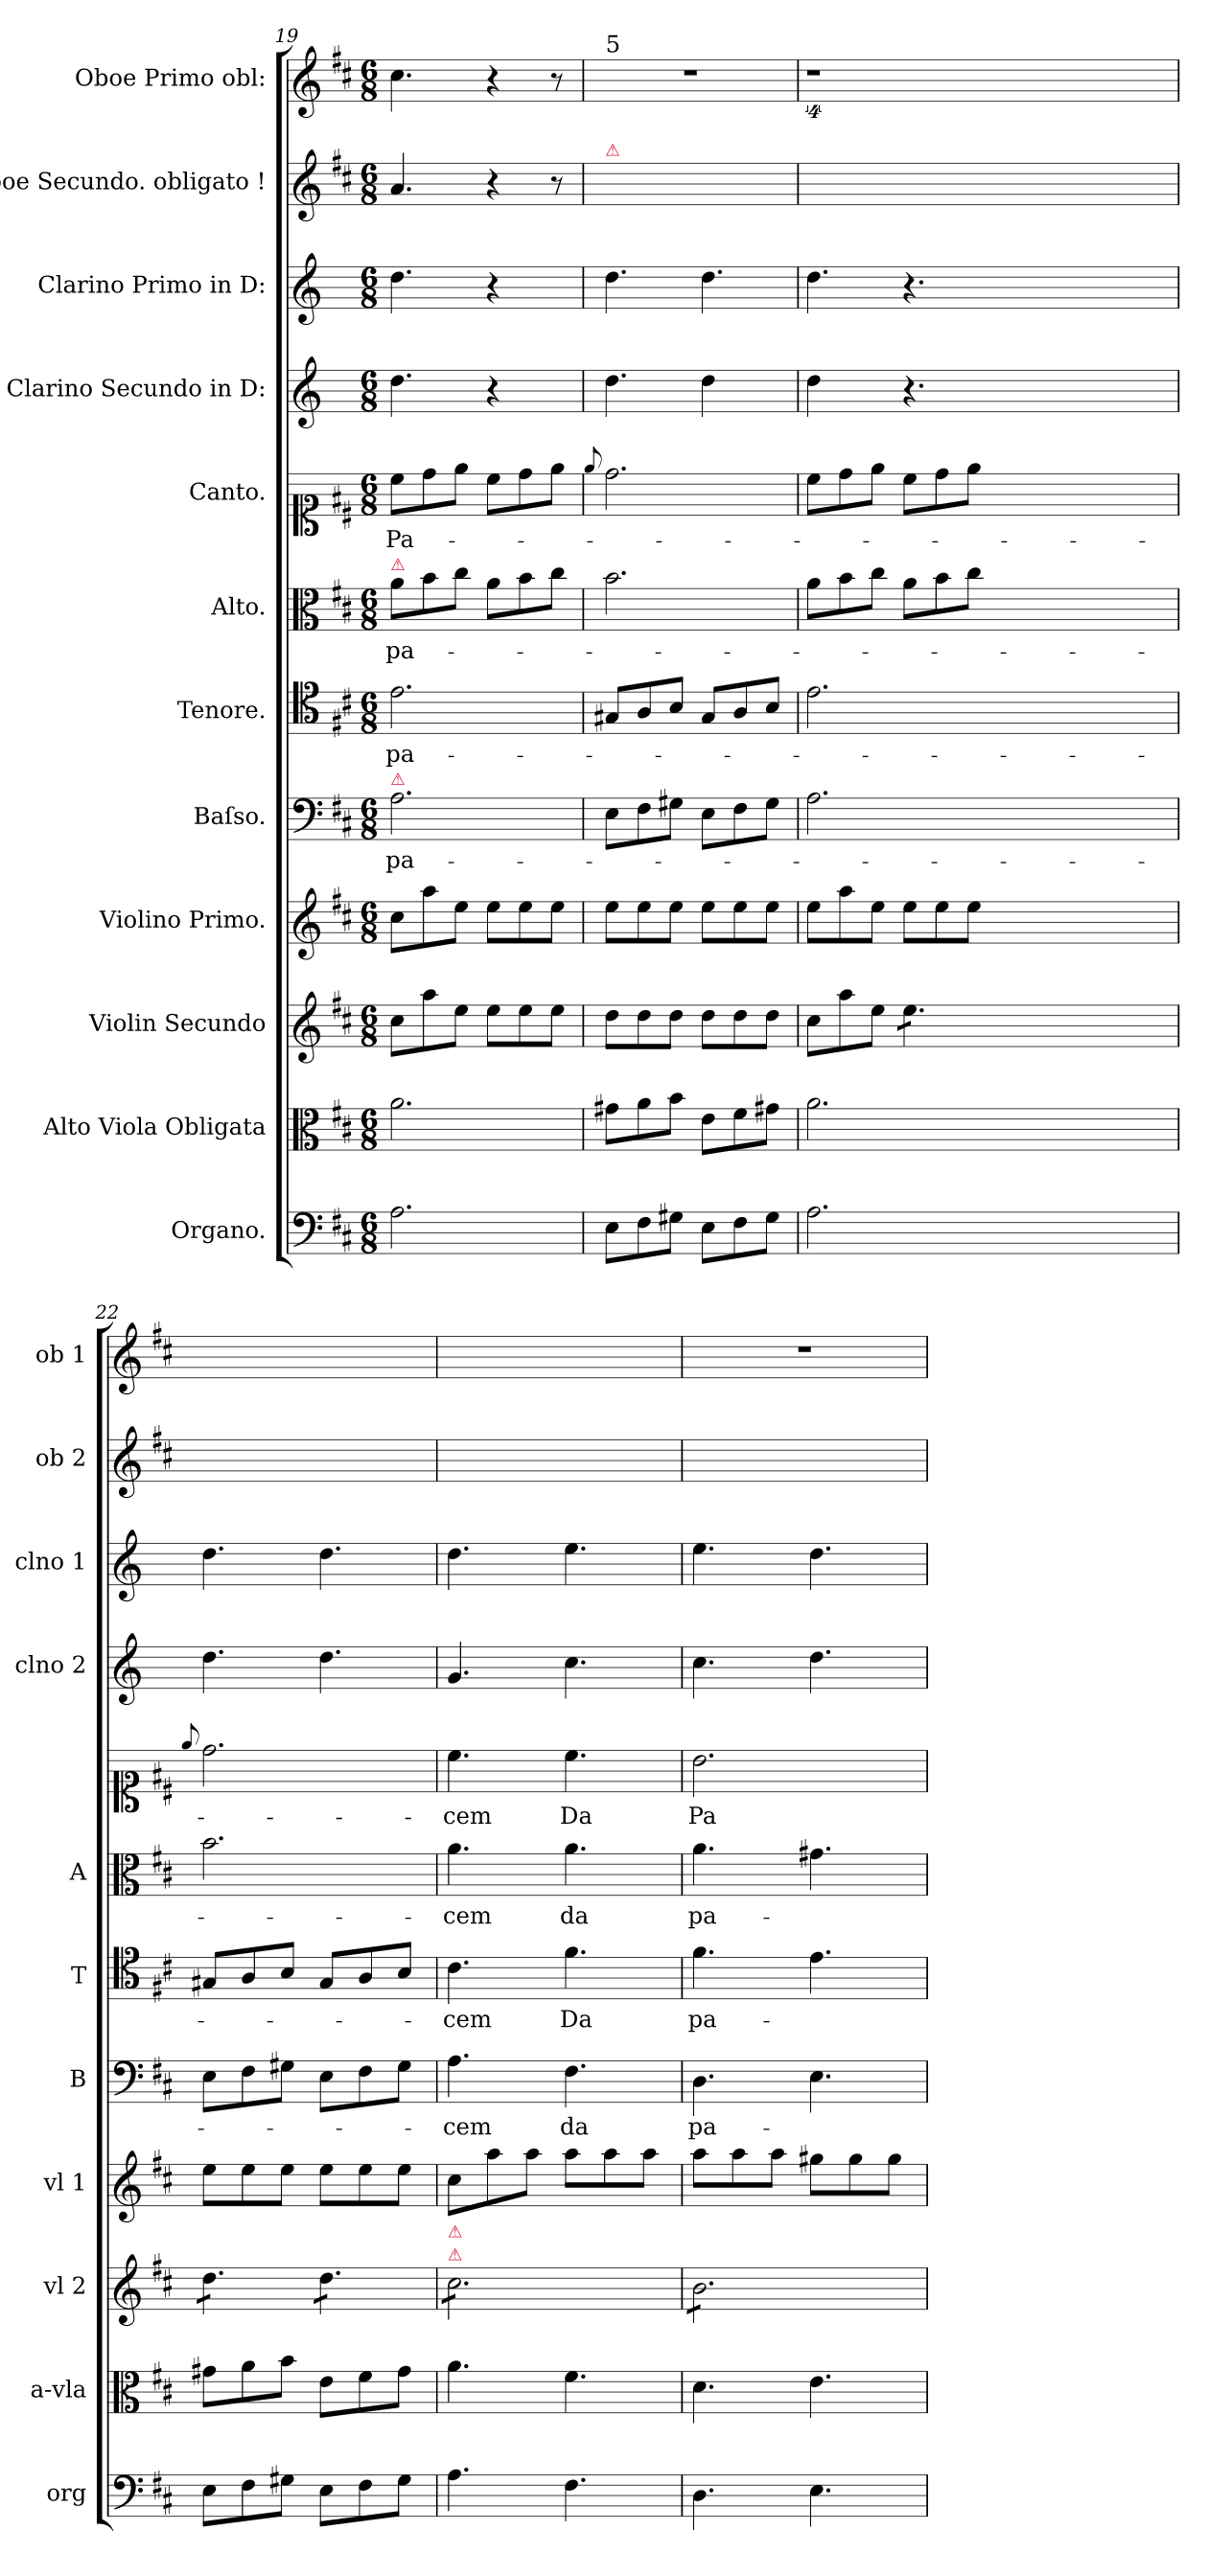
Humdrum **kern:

**kern	**kern	**kern	**kern	**kern	**text	**kern	**text	**kern	**text	**kern	**text	**kern	**kern	**kern	**kern
*part12	*part11	*part10	*part9	*part8	*part8	*part7	*part7	*part6	*part6	*part5	*part5	*part4	*part3	*part2	*part1
*staff12	*staff11	*staff10	*staff9	*staff8	*staff8	*staff7	*staff7	*staff6	*staff6	*staff5	*staff5	*staff4	*staff3	*staff2	*staff1
*I"Organo.	*I"Alto Viola Obligata	*I"Violin Secundo	*I"Violino Primo.	*I"Baſso.	*	*I"Tenore.	*	*I"Alto.	*	*I"Canto.	*	*I"Clarino Secundo in D:	*I"Clarino Primo in D:	*I"Oboe Secundo. obligato !	*I"Oboe Primo obl:
*I'org	*I'a-vla	*I'vl 2	*I'vl 1	*I'B	*	*I'T	*	*I'A	*	*	*	*I'clno 2	*I'clno 1	*I'ob 2	*I'ob 1
*clefF4	*clefC3	*clefG2	*clefG2	*clefF4	*	*clefC4	*	*clefC3	*	*clefC1	*	*clefG2	*clefG2	*clefG2	*clefG2
*	*	*	*	*	*	*	*	*	*	*	*	*ITrd-1c-2	*ITrd-1c-2	*	*
*k[f#c#]	*k[f#c#]	*k[f#c#]	*k[f#c#]	*k[f#c#]	*	*k[f#c#]	*	*k[f#c#]	*	*k[f#c#]	*	*k[f#c#]	*k[f#c#]	*k[f#c#]	*k[f#c#]
*D:	*D:	*D:	*D:	*D:	*	*D:	*	*D:	*	*D:	*	*	*	*D:	*D:
*M6/8	*M6/8	*M6/8	*M6/8	*M6/8	*	*M6/8	*	*M6/8	*	*M6/8	*	*M6/8	*M6/8	*M6/8	*M6/8
=19	=19	=19	=19	=19	=19	=19	=19	=19	=19	=19	=19	=19	=19	=19	=19
!	!	!	!	!	!	!	!	!LO:TX:a:color=crimson:t=⚠	!	!	!	!	!	!	!
!	!	!	!	!LO:TX:a:color=crimson:t=⚠	!	!	!	!	!	!	!	!	!	!	!
2.A\	2.a\	8cc#\L	8cc#\L	2.A\	pa-	2.e\	pa-	8a\L	pa-	8cc#\L	Pa-	4.ee\	4.ee\	4.a/	4.cc#\
.	.	8aa\	8aa\	.	.	.	.	8b\	.	8dd\	.	.	.	.	.
.	.	8ee\J	8ee\J	.	.	.	.	8cc#\J	.	8ee\J	.	.	.	.	.
.	.	8ee\L	8ee\L	.	.	.	.	8a\L	.	8cc#\L	.	4r	4r	4r	4r
.	.	8ee\	8ee\	.	.	.	.	8b\	.	8dd\	.	.	.	.	.
.	.	8ee\J	8ee\J	.	.	.	.	8cc#\J	.	8ee\J	.	8ryy	8ryy	8r	8r
=20	=20	=20	=20	=20	=20	=20	=20	=20	=20	=20	=20	=20	=20	=20	=20
.	.	.	.	.	.	.	.	.	.	8qqee/	.	.	.	.	.
!	!	!	!	!	!	!	!	!	!	!	!	!	!	!	!LO:TX:a:t=5
!	!	!	!	!	!	!	!	!	!	!	!	!	!	!LO:TX:a:color=crimson:t=⚠	!
8E\L	8g#X\L	8dd\L	8ee\L	8E\L	.	8G#X/L	.	2.b\	.	2.dd\	.	4.ee\	4.ee\	2.ryy	2.r
8F#\	8a\	8dd\	8ee\	8F#\	.	8A/	.	.	.	.	.	.	.	.	.
8G#X\J	8b\J	8dd\J	8ee\J	8G#X\J	.	8B/J	.	.	.	.	.	.	.	.	.
!	!	!	!	!	!	!	!	!	!	!	!	!LO:N:vis=4	!	!	!
8E\L	8e\L	8dd\L	8ee\L	8E\L	.	8G#/L	.	.	.	.	.	4.ee\	4.ee\	.	.
8F#\	8f#\	8dd\	8ee\	8F#\	.	8A/	.	.	.	.	.	.	.	.	.
8G#\J	8g#X\J	8dd\J	8ee\J	8G#\J	.	8B/J	.	.	.	.	.	.	.	.	.
=21	=21	=21	=21	=21	=21	=21	=21	=21	=21	=21	=21	=21	=21	=21	=21
!	!	!	!	!	!	!	!	!	!	!	!	!LO:N:vis=4	!	!	!
2.A\	2.a\	8cc#\L	8ee\L	2.A\	.	2.e\	.	8a\L	.	8cc#\L	.	4.ee\	4.ee\	0ryy	4%9r
.	.	8aa\	8aa\	.	.	.	.	8b\	.	8dd\	.	.	.	.	.
.	.	8ee\J	8ee\J	.	.	.	.	8cc#\J	.	8ee\J	.	.	.	.	.
*	*	*tremolo	*	*	*	*	*	*	*	*	*	*	*	*	*
.	.	8ee\L	8ee\L	.	.	.	.	8a\L	.	8cc#\L	.	4.r	4.r	.	.
.	.	8ee\	8ee\	.	.	.	.	8b\	.	8dd\	.	.	.	.	.
.	.	8ee\J	8ee\J	.	.	.	.	8cc#\J	.	8ee\J	.	.	.	.	.
1.ryy	1.ryy	1.ryy	1.ryy	1.ryy	.	1.ryy	.	1.ryy	.	1.ryy	.	1.ryy	1.ryy	.	.
.	.	.	.	.	.	.	.	.	.	.	.	.	.	4ryy	.
=22	=22	=22	=22	=22	=22	=22	=22	=22	=22	=22	=22	=22	=22	=22	=22
.	.	.	.	.	.	.	.	.	.	8qqee/	.	.	.	.	.
8E\L	8g#X\L	8dd\L	8ee\L	8E\L	.	8G#X/L	.	2.b\	.	2.dd\	.	4.ee\	4.ee\	2.ryy	2.ryy
8F#\	8a\	8dd\	8ee\	8F#\	.	8A/	.	.	.	.	.	.	.	.	.
8G#X\J	8b\J	8dd\J	8ee\J	8G#X\J	.	8B/J	.	.	.	.	.	.	.	.	.
8E\L	8e\L	8dd\L	8ee\L	8E\L	.	8G#/L	.	.	.	.	.	4.ee\	4.ee\	.	.
8F#\	8f#\	8dd\	8ee\	8F#\	.	8A/	.	.	.	.	.	.	.	.	.
8G#\J	8g#\J	8dd\J	8ee\J	8G#\J	.	8B/J	.	.	.	.	.	.	.	.	.
=23	=23	=23	=23	=23	=23	=23	=23	=23	=23	=23	=23	=23	=23	=23	=23
!	!	!LO:TX:a:color=crimson:t=⚠	!	!	!	!	!	!	!	!	!	!	!	!	!
!	!	!LO:TX:a:color=crimson:t=⚠	!	!	!	!	!	!	!	!	!	!	!	!	!
4.A\	4.a\	8cc#\L	8cc#\L	4.A\	-cem	4.c#\	-cem	4.a\	-cem	4.cc#\	-cem	4.a/	4.ee\	2.ryy	2.ryy
.	.	8cc#\	8aa\	.	.	.	.	.	.	.	.	.	.	.	.
.	.	8cc#\	8aa\J	.	.	.	.	.	.	.	.	.	.	.	.
4.F#\	4.f#\	8cc#\	8aa\L	4.F#\	da	4.f#\	Da	4.a\	da	4.cc#\	Da	4.dd\	4.ff#\	.	.
.	.	8cc#\	8aa\	.	.	.	.	.	.	.	.	.	.	.	.
.	.	8cc#\J	8aa\J	.	.	.	.	.	.	.	.	.	.	.	.
=24	=24	=24	=24	=24	=24	=24	=24	=24	=24	=24	=24	=24	=24	=24	=24
4.D\	4.d\	8b\L	8aa\L	4.D\	pa-	4.f#\	pa-	4.a\	pa-	2.b\	Pa-	4.dd\	4.ff#\	2.ryy	2.r
.	.	8b\	8aa\	.	.	.	.	.	.	.	.	.	.	.	.
.	.	8b\	8aa\J	.	.	.	.	.	.	.	.	.	.	.	.
4.E\	4.e\	8b\	8gg#X\L	4.E\	.	4.e\	.	4.g#X\	.	.	.	4.ee\	4.ee\	.	.
.	.	8b\	8gg#\	.	.	.	.	.	.	.	.	.	.	.	.
.	.	8b\J	8gg#\J	.	.	.	.	.	.	.	.	.	.	.	.
*	*	*Xtremolo	*	*	*	*	*	*	*	*	*	*	*	*	*
=	=	=	=	=	=	=	=	=	=	=	=	=	=	=	=
*-	*-	*-	*-	*-	*-	*-	*-	*-	*-	*-	*-	*-	*-	*-	*-
